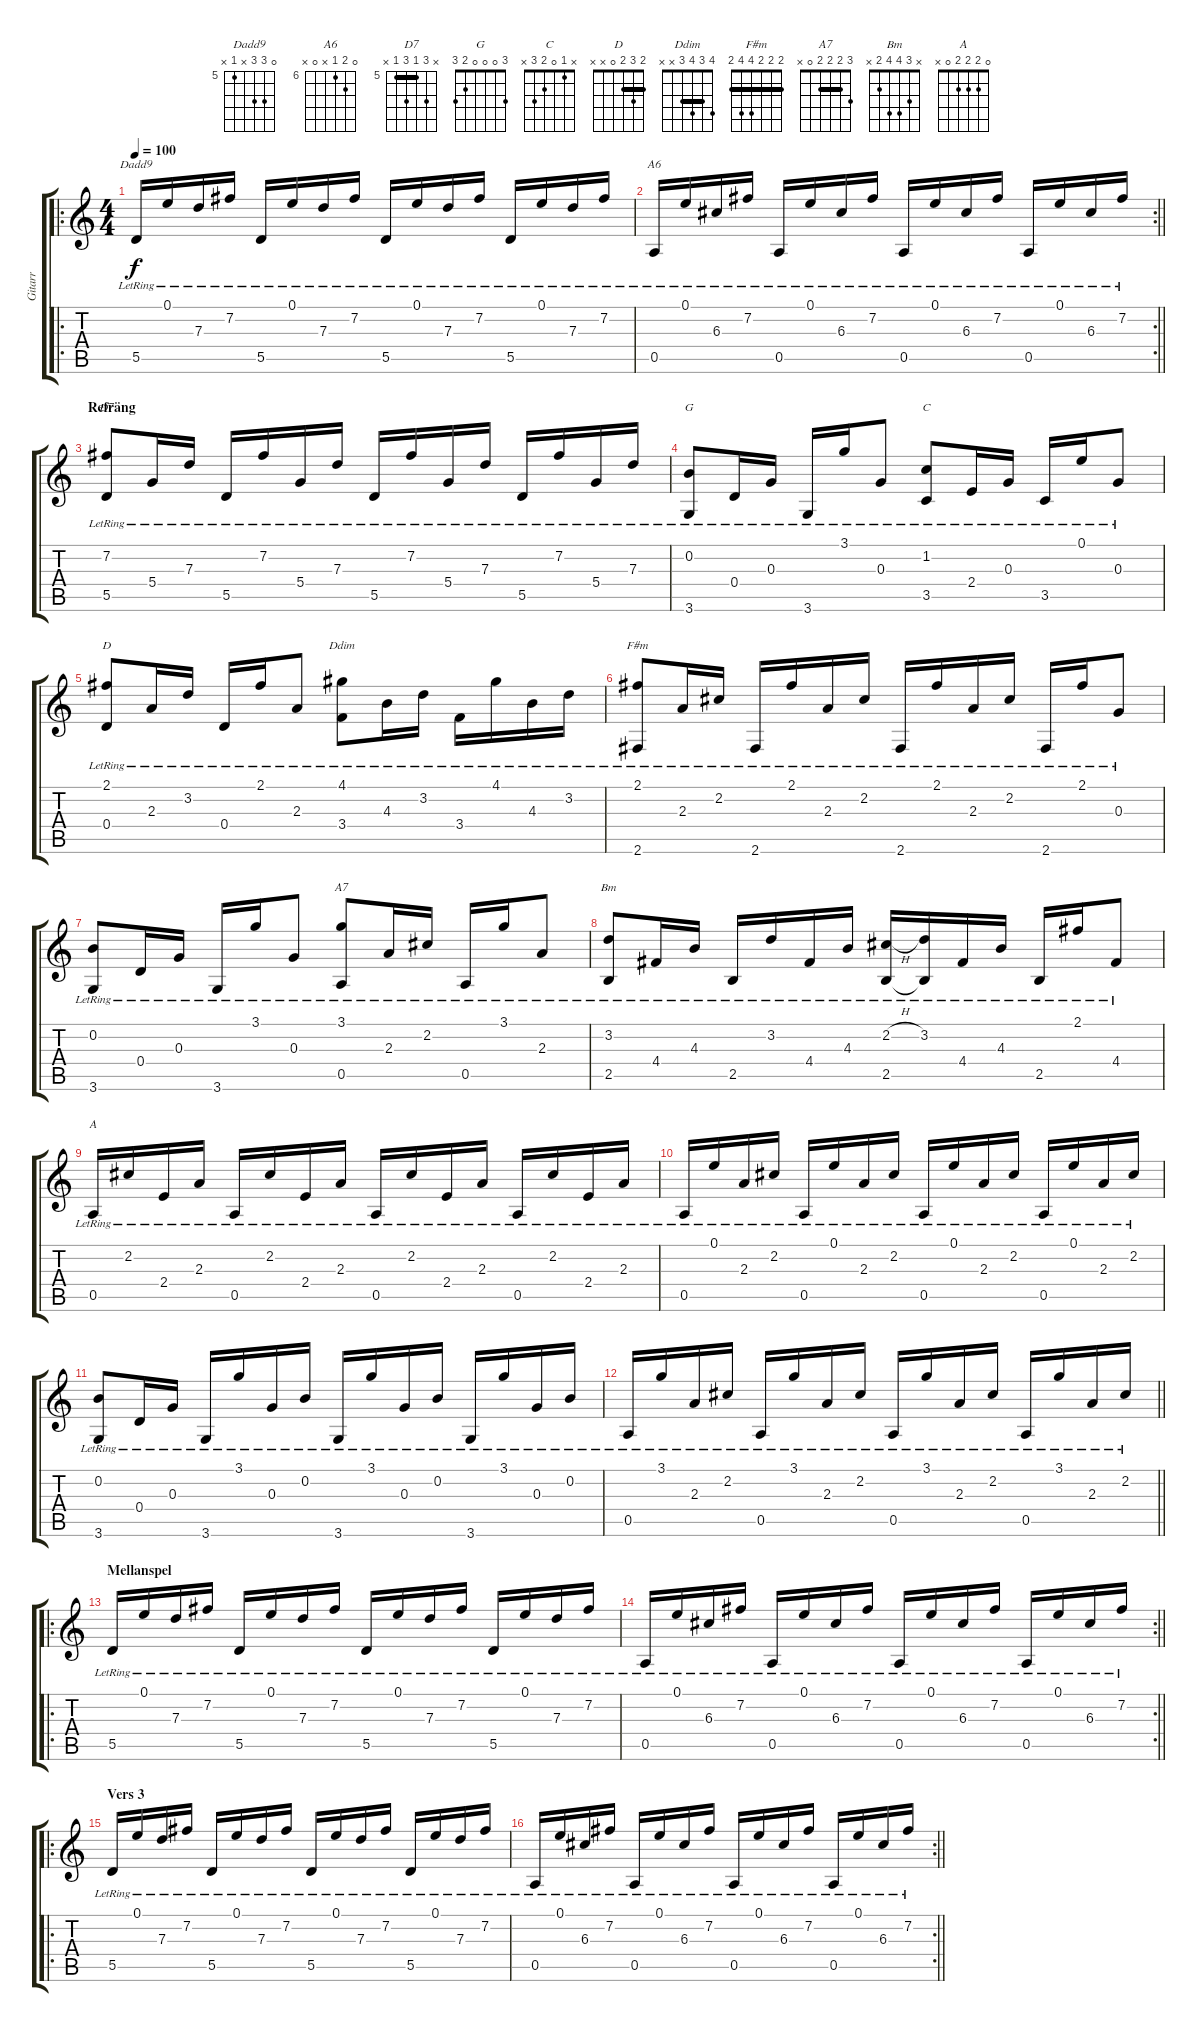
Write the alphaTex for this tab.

\track ("Gitarr" "Gitarr") {instrument acousticguitarsteel}
\staff {score tabs}
\tuning (E4 B3 G3 D3 A2 E2) {hide}
\chord ("Dadd9" 0 7 7 x 5 x) {firstfret 5}
\chord ("A6" 0 7 6 x 0 x) {firstfret 6}
\chord ("D7" x 7 5 7 5 x) {firstfret 5 barre 5}
\chord ("G" 3 0 0 0 2 3)
\chord ("C" x 1 0 2 3 x)
\chord ("D" 2 3 2 0 x x) {barre 2}
\chord ("Ddim" 4 3 4 3 x x) {barre 3}
\chord ("F#m" 2 2 2 4 4 2) {barre 2}
\chord ("A7" 3 2 2 2 0 x) {barre 2}
\chord ("Bm" x 3 4 4 2 x)
\chord ("A" 0 2 2 2 0 x)
\ro
\ts (4 4)
\tempo 100
\clef g2
\ks c
5.5{lr}.16{ch "Dadd9" dy f} 0.1{lr}.16 7.3{lr}.16 7.2{lr}.16 5.5{lr}.16 0.1{lr}.16 7.3{lr}.16 7.2{lr}.16 5.5{lr}.16 0.1{lr}.16 7.3{lr}.16 7.2{lr}.16 5.5{lr}.16 0.1{lr}.16 7.3{lr}.16 7.2{lr}.16 |
\rc 2
\barLineRight lightlight
0.5{lr}.16{ch "A6"} 0.1{lr}.16 6.3{lr}.16 7.2{lr}.16 0.5{lr}.16 0.1{lr}.16 6.3{lr}.16 7.2{lr}.16 0.5{lr}.16 0.1{lr}.16 6.3{lr}.16 7.2{lr}.16 0.5{lr}.16 0.1{lr}.16 6.3{lr}.16 7.2{lr}.16 |
\section ("" "Refräng")
(7.2{lr} 5.5{lr}).8{ch "D7"} 5.4{lr}.16 7.3{lr}.16 5.5{lr}.16 7.2{lr}.16 5.4{lr}.16 7.3{lr}.16 5.5{lr}.16 7.2{lr}.16 5.4{lr}.16 7.3{lr}.16 5.5{lr}.16 7.2{lr}.16 5.4{lr}.16 7.3{lr}.16 |
(0.2{lr} 3.6{lr}).8{ch "G"} 0.4{lr}.16 0.3{lr}.16 3.6{lr}.16 3.1{lr}.16 0.3{lr}.8 (1.2{lr} 3.5{lr}).8{ch "C"} 2.4{lr}.16 0.3{lr}.16 3.5{lr}.16 0.1{lr}.16 0.3{lr}.8 |
(2.1{lr} 0.4{lr}).8{ch "D"} 2.3{lr}.16 3.2{lr}.16 0.4{lr}.16 2.1{lr}.16 2.3{lr}.8 (4.1{lr} 3.4{lr}).8{ch "Ddim"} 4.3{lr}.16 3.2{lr}.16 3.4{lr}.16 4.1{lr}.16 4.3{lr}.16 3.2{lr}.16 |
(2.1{lr} 2.6{lr}).8{ch "F#m"} 2.3{lr}.16 2.2{lr}.16 2.6{lr}.16 2.1{lr}.16 2.3{lr}.16 2.2{lr}.16 2.6{lr}.16 2.1{lr}.16 2.3{lr}.16 2.2{lr}.16 2.6{lr}.16 2.1{lr}.16 0.3{lr}.8 |
(0.2{lr} 3.6{lr}).8 0.4{lr}.16 0.3{lr}.16 3.6{lr}.16 3.1{lr}.16 0.3{lr}.8 (3.1{lr} 0.5{lr}).8{ch "A7"} 2.3{lr}.16 2.2{lr}.16 0.5{lr}.16 3.1{lr}.16 2.3{lr}.8 |
(3.2{lr} 2.5{lr}).8{ch "Bm"} 4.4{lr}.16 4.3{lr}.16 2.5{lr}.16 3.2{lr}.16 4.4{lr}.16 4.3{lr}.16 (2.2{h lr} 2.5{lr}).16 (3.2{lr} 2.5{t}).16 4.4{lr}.16 4.3{lr}.16 2.5{lr}.16 2.1{lr}.16 4.4{lr}.8 |
0.5{lr}.16{ch "A"} 2.2{lr}.16 2.4{lr}.16 2.3{lr}.16 0.5{lr}.16 2.2{lr}.16 2.4{lr}.16 2.3{lr}.16 0.5{lr}.16 2.2{lr}.16 2.4{lr}.16 2.3{lr}.16 0.5{lr}.16 2.2{lr}.16 2.4{lr}.16 2.3{lr}.16 |
0.5{lr}.16 0.1{lr}.16 2.3{lr}.16 2.2{lr}.16 0.5{lr}.16 0.1{lr}.16 2.3{lr}.16 2.2{lr}.16 0.5{lr}.16 0.1{lr}.16 2.3{lr}.16 2.2{lr}.16 0.5{lr}.16 0.1{lr}.16 2.3{lr}.16 2.2{lr}.16 |
(0.2{lr} 3.6{lr}).8 0.4{lr}.16 0.3{lr}.16 3.6{lr}.16 3.1{lr}.16 0.3{lr}.16 0.2{lr}.16 3.6{lr}.16 3.1{lr}.16 0.3{lr}.16 0.2{lr}.16 3.6{lr}.16 3.1{lr}.16 0.3{lr}.16 0.2{lr}.16 |
\barLineRight lightlight
0.5{lr}.16 3.1{lr}.16 2.3{lr}.16 2.2{lr}.16 0.5{lr}.16 3.1{lr}.16 2.3{lr}.16 2.2{lr}.16 0.5{lr}.16 3.1{lr}.16 2.3{lr}.16 2.2{lr}.16 0.5{lr}.16 3.1{lr}.16 2.3{lr}.16 2.2{lr}.16 |
\ro
\section ("" "Mellanspel")
5.5{lr}.16 0.1{lr}.16 7.3{lr}.16 7.2{lr}.16 5.5{lr}.16 0.1{lr}.16 7.3{lr}.16 7.2{lr}.16 5.5{lr}.16 0.1{lr}.16 7.3{lr}.16 7.2{lr}.16 5.5{lr}.16 0.1{lr}.16 7.3{lr}.16 7.2{lr}.16 |
\rc 2
\barLineRight lightlight
0.5{lr}.16 0.1{lr}.16 6.3{lr}.16 7.2{lr}.16 0.5{lr}.16 0.1{lr}.16 6.3{lr}.16 7.2{lr}.16 0.5{lr}.16 0.1{lr}.16 6.3{lr}.16 7.2{lr}.16 0.5{lr}.16 0.1{lr}.16 6.3{lr}.16 7.2{lr}.16 |
\ro
\section ("" "Vers 3")
5.5{lr}.16 0.1{lr}.16 7.3{lr}.16 7.2{lr}.16 5.5{lr}.16 0.1{lr}.16 7.3{lr}.16 7.2{lr}.16 5.5{lr}.16 0.1{lr}.16 7.3{lr}.16 7.2{lr}.16 5.5{lr}.16 0.1{lr}.16 7.3{lr}.16 7.2{lr}.16 |
\rc 2
\barLineRight lightlight
0.5{lr}.16 0.1{lr}.16 6.3{lr}.16 7.2{lr}.16 0.5{lr}.16 0.1{lr}.16 6.3{lr}.16 7.2{lr}.16 0.5{lr}.16 0.1{lr}.16 6.3{lr}.16 7.2{lr}.16 0.5{lr}.16 0.1{lr}.16 6.3{lr}.16 7.2{lr}.16
